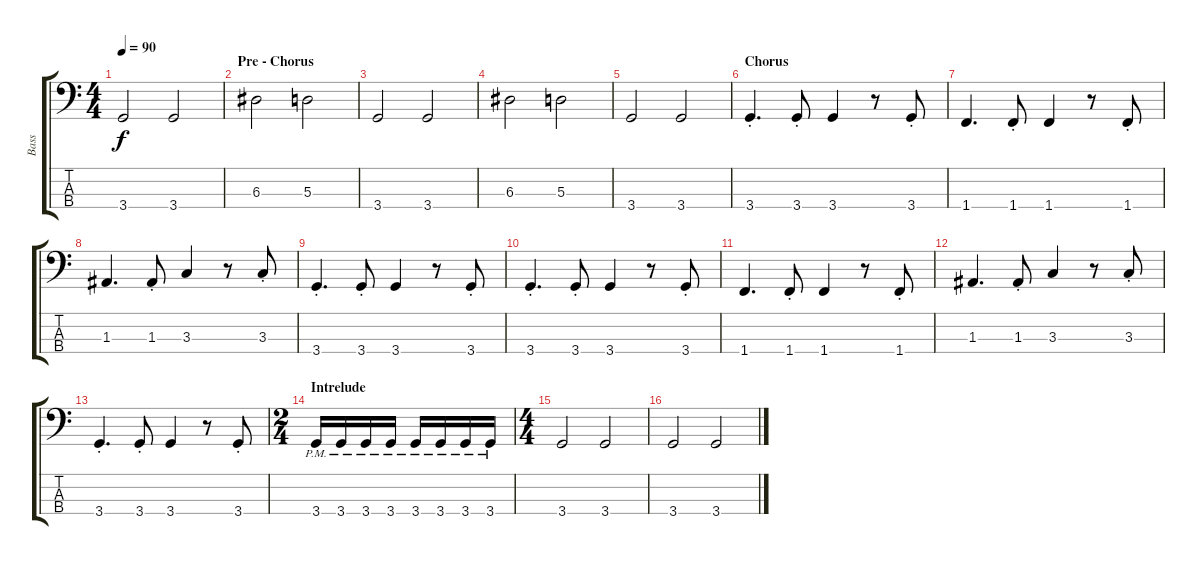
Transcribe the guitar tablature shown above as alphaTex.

\track ("Bass" "Bass") {instrument electricbassfinger}
\staff {score tabs}
\tuning (G2 D2 A1 E1) {hide}
\ts (4 4)
\tempo 90
\clef f4
\ks c
3.4.2{dy f} 3.4.2 |
\section ("" "Pre - Chorus")
6.3.2 5.3.2 |
3.4.2 3.4.2 |
6.3.2 5.3.2 |
3.4.2 3.4.2 |
\section ("" "Chorus")
3.4{st}.4{d} 3.4{st}.8 3.4.4 r.8 3.4{st}.8 |
1.4.4{d} 1.4{st}.8 1.4.4 r.8 1.4{st}.8 |
1.3.4{d} 1.3{st}.8 3.3.4 r.8 3.3{st}.8 |
3.4{st}.4{d} 3.4{st}.8 3.4.4 r.8 3.4{st}.8 |
3.4{st}.4{d} 3.4{st}.8 3.4.4 r.8 3.4{st}.8 |
1.4.4{d} 1.4{st}.8 1.4.4 r.8 1.4{st}.8 |
1.3.4{d} 1.3{st}.8 3.3.4 r.8 3.3{st}.8 |
3.4{st}.4{d} 3.4{st}.8 3.4.4 r.8 3.4{st}.8 |
\ts (2 4)
\section ("" "Intrelude")
3.4{pm}.16 3.4{pm}.16 3.4{pm}.16 3.4{pm}.16 3.4{pm}.16 3.4{pm}.16 3.4{pm}.16 3.4{pm}.16 |
\ts (4 4)
3.4.2 3.4.2 |
3.4.2 3.4.2
